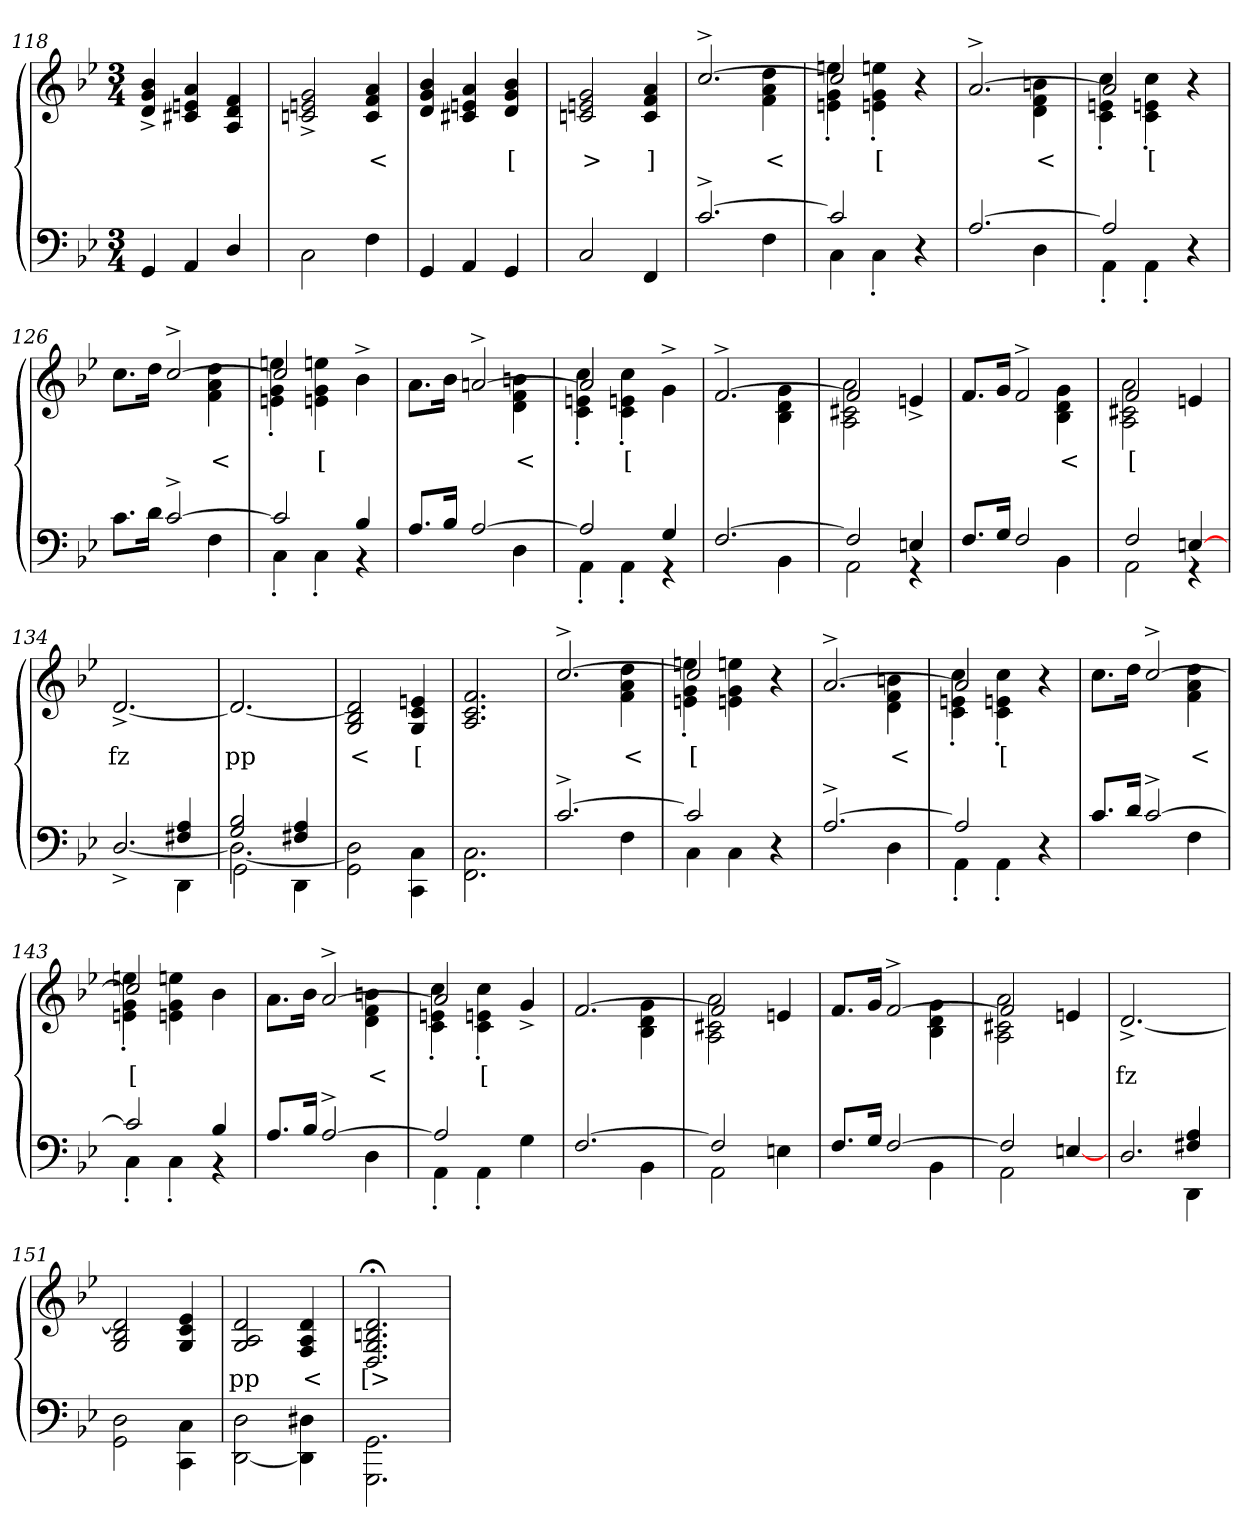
**kern	**kern	**text
*part2	*part1	*part1
*staff2	*staff1	*staff1
*clefF4	*clefG2	*
*k[b-e-]	*k[b-e-]	*
*M3/4	*M3/4	*
=118	=118	=118
4GG	4d^> 4g^> 4b-^>	.
4AA	4c#X 4en 4a	.
4D/	4A 4d 4f	.
=119	=119	=119
2C\	2cn^> 2en^> 2g^>	.
4F	4c 4f 4a	<
=120	=120	=120
4GG	4d 4g 4b-	.
4AA	4c#X 4en 4a	.
4GG	4d 4g 4b-	[
=121	=121	=121
2C	2cn 2en 2g	>
4FF	4c 4f 4a	]
=122	=122	=122
*^	*^	*
[2.c^>	2ryy	[2.cc^>	2ryy	.
.	4F	.	4f 4a 4dd	<
=123	=123	=123	=123	=123
2c]	4C	2cc]	4en'> 4g'> 4een'>	.
.	4C'>	.	4en'> 4g'> 4een'>	[
4ryy	4r	4ryy	4r	.
=124	=124	=124	=124	=124
[2.A	2ryy	[2.a^>	2ryy	.
.	4D	.	4d 4f 4bn	<
=125	=125	=125	=125	=125
2A]	4AA'>	2a]	4c'> 4en'> 4cc'>	.
.	4AA'>	.	4c'> 4en'> 4cc'>	[
4ryy	4r	4ryy	4r	.
=126	=126	=126	=126	=126
8.cL	2ryy	8.ccL	2ryy	.
16dJk	.	16ddJk	.	.
[2c^>	.	[2cc^>	.	.
.	4F	.	4f 4a 4dd	<
=127	=127	=127	=127	=127
2c]	4C'>	2cc]	4en'> 4g'> 4een'>	.
.	4C'>	.	4en 4g 4een	[
4B-	4r	4b-^>	4ryy	.
=128	=128	=128	=128	=128
8.A/L	2ryy	8.a\L	2ryy	.
16B-/Jk	.	16b-\Jk	.	.
[2A	.	[2an^>	.	.
.	4D	.	4d 4f 4bn	<
=129	=129	=129	=129	=129
2A]	4AA'>	2a]	4c'> 4en'> 4cc'>	.
.	4AA'>	.	4c'> 4en'> 4cc'>	[
4G	4r	4g^>\	4ryy	.
=130	=130	=130	=130	=130
[2.F	2ryy	[2.f^>	2ryy	.
.	4BB-	.	4B- 4d 4g	.
=131	=131	=131	=131	=131
2F]	2AA	2f]	2A 2c#X 2a	.
4En	4r	4en^>	4ryy	.
=132	=132	=132	=132	=132
8.F/L	2ryy	8.fL	2ryy	.
16G/Jk	.	16gJk	.	.
2F	.	2f^>	.	.
.	4BB-	.	4B- 4d 4g	<
=133	=133	=133	=133	=133
2F	2AA	2f	2A 2c#X 2a	[
[4En	4r	4en	4ryy	.
*	*	*v	*v	*
=134	=134	=134	=134
*	*^	*	*
2ryy	[2.D^>/	2ryy	[2.d^>	fz
4F#X 4A	.	4DD\	.	.
=135	=135	=135	=135	=135
2G 2B-	2.D_	2GG\	2.d_	pp
4F#X 4A	.	4DD\	.	.
*v	*v	*v	*	*
=136	=136	=136
2GG\ 2D\]	2G 2B- 2d]	<
4CC\ 4C\	4G 4c 4en	[
=137	=137	=137
2.FF\ 2.C\	2.A 2.c 2.f	.
=138	=138	=138
*^	*^	*
[2.c^>	2ryy	[2.cc^>	2ryy	.
.	4F	.	4f 4a 4dd	<
=139	=139	=139	=139	=139
2c]	4C	2cc]	4en'> 4g'> 4een'>	[
.	4C	.	4en 4g 4een	.
4ryy	4r	4ryy	4r	.
=140	=140	=140	=140	=140
[2.A^>	2ryy	[2.a^>	2ryy	.
.	4D	.	4d 4f 4bn	<
=141	=141	=141	=141	=141
2A]	4AA'>	2a]	4c'> 4en'> 4cc'>	.
.	4AA'>	.	4c'> 4en'> 4cc'>	[
4ryy	4r	4ryy	4r	.
=142	=142	=142	=142	=142
8.c/L	2ryy	8.ccL	2ryy	.
16d/Jk	.	16ddJk	.	.
[2c^>	.	[2cc^>	.	.
.	4F	.	4f 4a 4dd	<
=143	=143	=143	=143	=143
2c]	4C'>	2cc]	4en'> 4g'> 4een'>	[
.	4C'>	.	4en 4g 4een	.
4B-	4r	4b-	4ryy	.
=144	=144	=144	=144	=144
8.A/L	2ryy	8.a\L	2ryy	.
16B-/Jk	.	16b-\Jk	.	.
[2A^>	.	[2a^>	.	.
.	4D	.	4d 4f 4bn	<
=145	=145	=145	=145	=145
2A]	4AA'>	2a]	4c'> 4en'> 4cc'>	.
.	4AA'>	.	4c'> 4en'> 4cc'>	[
4G	4ryy	4g^>	4ryy	.
=146	=146	=146	=146	=146
[2.F	2ryy	[2.f	2ryy	.
.	4BB-	.	4B- 4d 4g	.
=147	=147	=147	=147	=147
2F]	2AA	2f]	2A 2c#X 2a	.
4En	4ryy	4en	4ryy	.
=148	=148	=148	=148	=148
8.F/L	2ryy	8.fL	2ryy	.
16G/Jk	.	16gJk	.	.
[2F	.	[2f^>	.	.
.	4BB-	.	4B- 4d 4g	.
=149	=149	=149	=149	=149
2F]	2AA	2f]	2A 2c#X 2a	.
[4En/	4ryy	4en	4ryy	.
*	*	*v	*v	*
=150	=150	=150	=150
*	*^	*	*
2ryy	2.D/	2ryy	[2.d^>	fz
4F#X 4A	.	4DD\	.	.
*v	*v	*v	*	*
=151	=151	=151
2GG\ 2D\	2G 2B- 2d]	.
4CC\ 4C\	4G 4c 4e-	.
=152	=152	=152
[2DD\ 2D\	2G 2A 2d	pp
4DD\] 4D#X\	4F 4A 4d	<
=153	=153	=153
2.GGG\ 2.GG\	2.D;< 2.G;< 2.Bn;< 2.d;<	[>
=	=	=
*-	*-	*-
